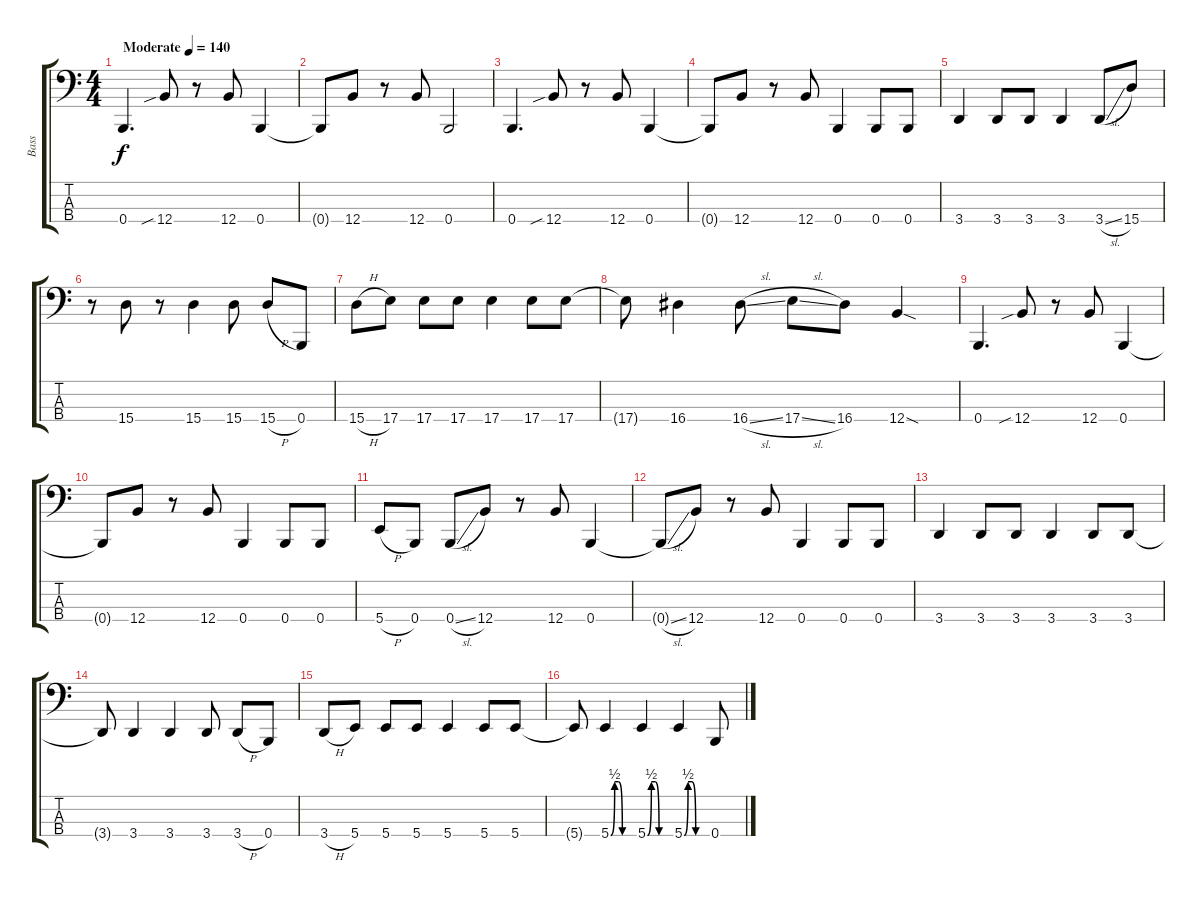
\track ("Bass" "Bass") {instrument electricbassfinger}
\staff {score tabs}
\tuning (E2 B1 Gb1 B0) {hide}
\ts (4 4)
\tempo (140 "Moderate")
\clef f4
\ks c
0.4.4{d dy f instrument electricbassfinger} 12.4{sib}.8 r.8 12.4.8 0.4.4 |
0.4{t}.8 12.4.8 r.8 12.4.8 0.4.2 |
0.4.4{d} 12.4{sib}.8 r.8 12.4.8 0.4.4 |
0.4{t}.8 12.4.8 r.8 12.4.8 0.4.4 0.4.8 0.4.8 |
3.4.4 3.4.8 3.4.8 3.4.4 3.4{sl}.8 15.4.8 |
r.8 15.4.8 r.8 15.4.4 15.4.8 15.4{h}.8 0.4.8 |
15.4{h}.8 17.4.8 17.4.8 17.4.8 17.4.4 17.4.8 17.4.8 |
17.4{t}.8 16.4.4 16.4{sl}.8 17.4{sl}.8 16.4.8 12.4{sod}.4 |
0.4.4{d} 12.4{sib}.8 r.8 12.4.8 0.4.4 |
0.4{t}.8 12.4.8 r.8 12.4.8 0.4.4 0.4.8 0.4.8 |
5.4{h}.8 0.4.8 0.4{sl}.8 12.4.8 r.8 12.4.8 0.4.4 |
0.4{sl t}.8 12.4.8 r.8 12.4.8 0.4.4 0.4.8 0.4.8 |
3.4.4 3.4.8 3.4.8 3.4.4 3.4.8 3.4.8 |
3.4{t}.8 3.4.4 3.4.4 3.4.8 3.4{h}.8 0.4.8 |
3.4{h}.8 5.4.8 5.4.8 5.4.8 5.4.4 5.4.8 5.4.8 |
5.4{t}.8 5.4{be (custom 0 0 10 2 20 2 30 0 60 0)}.4 5.4{be (custom 0 0 10 2 20 2 30 0 60 0)}.4 5.4{be (custom 0 0 10 2 20 2 30 0 60 0)}.4 0.4.8
